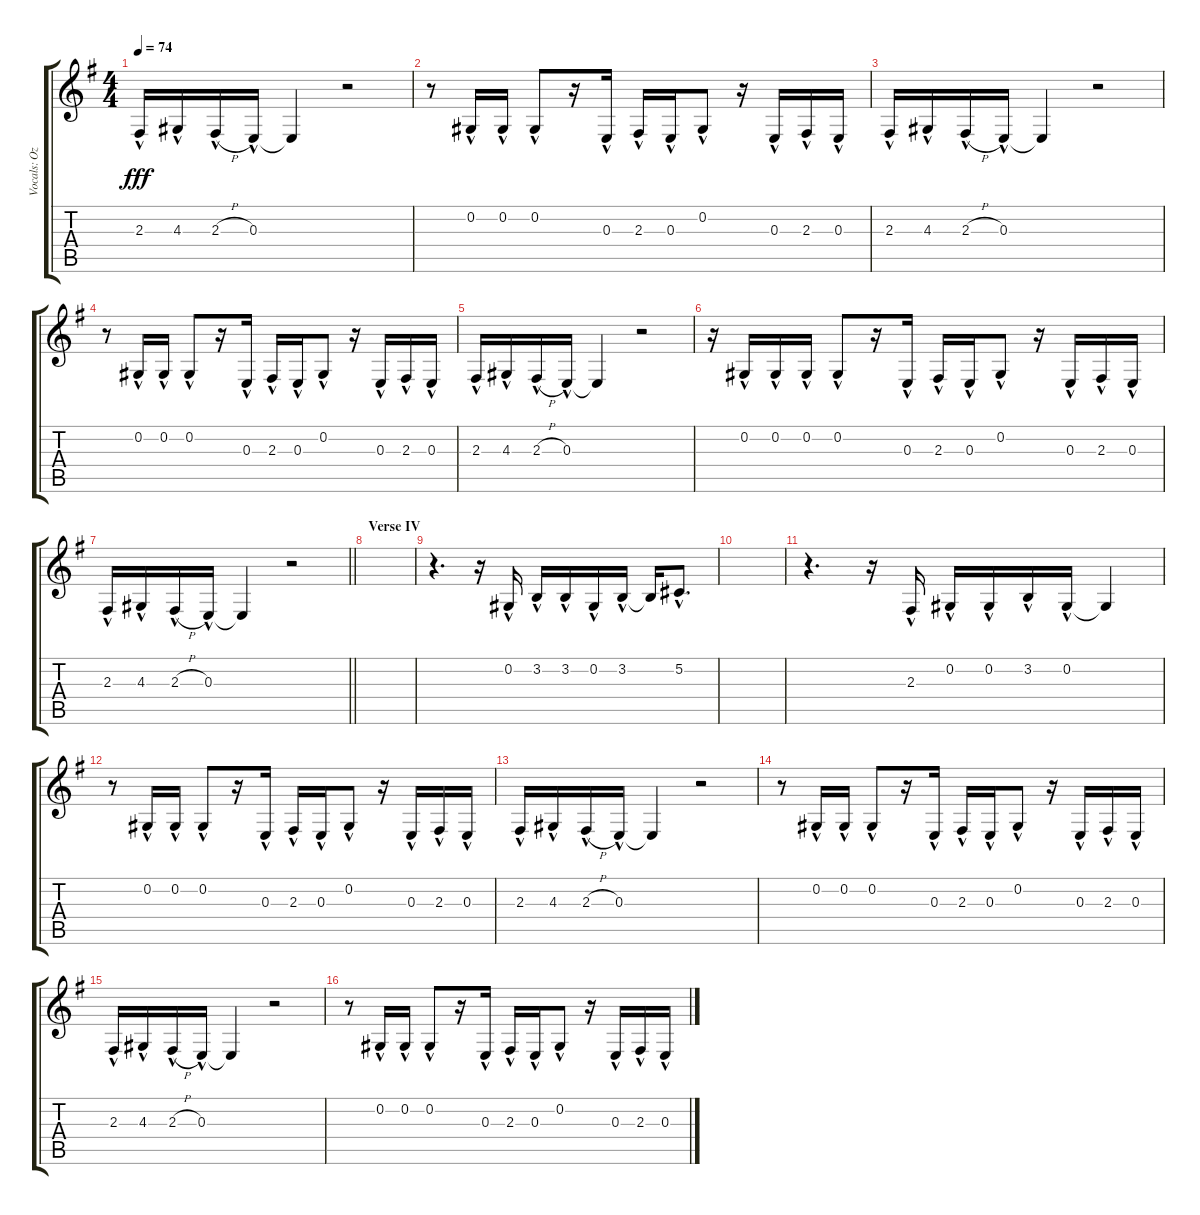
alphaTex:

\track ("Vocals: Ozzy" "Vocals: Oz") {instrument lead2sawtooth}
\staff {score tabs}
\tuning (Db4 Ab3 E3 B2 Gb2 Db2) {hide}
\ts (4 4)
\tempo 74
\clef g2
\ks g
2.3{hac}.16{dy fff} 4.3{hac}.16 2.3{h hac}.16 0.3{hac}.16 0.3{t}.4 r.2 |
r.8 0.2{hac}.16 0.2{hac}.16 0.2{hac}.8 r.16 0.3{hac}.16 2.3{hac}.16 0.3{hac}.16 0.2{hac}.8 r.16 0.3{hac}.16 2.3{hac}.16 0.3{hac}.16 |
2.3{hac}.16 4.3{hac}.16 2.3{h hac}.16 0.3{hac}.16 0.3{t}.4 r.2 |
r.8 0.2{hac}.16 0.2{hac}.16 0.2{hac}.8 r.16 0.3{hac}.16 2.3{hac}.16 0.3{hac}.16 0.2{hac}.8 r.16 0.3{hac}.16 2.3{hac}.16 0.3{hac}.16 |
2.3{hac}.16 4.3{hac}.16 2.3{h hac}.16 0.3{hac}.16 0.3{t}.4 r.2 |
r.16 0.2{hac}.16 0.2{hac}.16 0.2{hac}.16 0.2{hac}.8 r.16 0.3{hac}.16 2.3{hac}.16 0.3{hac}.16 0.2{hac}.8 r.16 0.3{hac}.16 2.3{hac}.16 0.3{hac}.16 |
\barLineRight lightlight
2.3{hac}.16 4.3{hac}.16 2.3{h hac}.16 0.3{hac}.16 0.3{t}.4 r.2 |
\section ("" "Verse IV")
|
r.4{d} r.16 0.2{hac}.16 3.2{hac}.16 3.2{hac}.16 0.2{hac}.16 3.2{hac}.16 3.2{t}.16 5.2{hac}.8{d} |
|
r.4{d} r.16 2.3{hac}.16 0.2{hac}.16 0.2{hac}.16 3.2{hac}.16 0.2{hac}.16 0.2{t}.4 |
r.8 0.2{hac}.16 0.2{hac}.16 0.2{hac}.8 r.16 0.3{hac}.16 2.3{hac}.16 0.3{hac}.16 0.2{hac}.8 r.16 0.3{hac}.16 2.3{hac}.16 0.3{hac}.16 |
2.3{hac}.16 4.3{hac}.16 2.3{h hac}.16 0.3{hac}.16 0.3{t}.4 r.2 |
r.8 0.2{hac}.16 0.2{hac}.16 0.2{hac}.8 r.16 0.3{hac}.16 2.3{hac}.16 0.3{hac}.16 0.2{hac}.8 r.16 0.3{hac}.16 2.3{hac}.16 0.3{hac}.16 |
2.3{hac}.16 4.3{hac}.16 2.3{h hac}.16 0.3{hac}.16 0.3{t}.4 r.2 |
r.8 0.2{hac}.16 0.2{hac}.16 0.2{hac}.8 r.16 0.3{hac}.16 2.3{hac}.16 0.3{hac}.16 0.2{hac}.8 r.16 0.3{hac}.16 2.3{hac}.16 0.3{hac}.16
